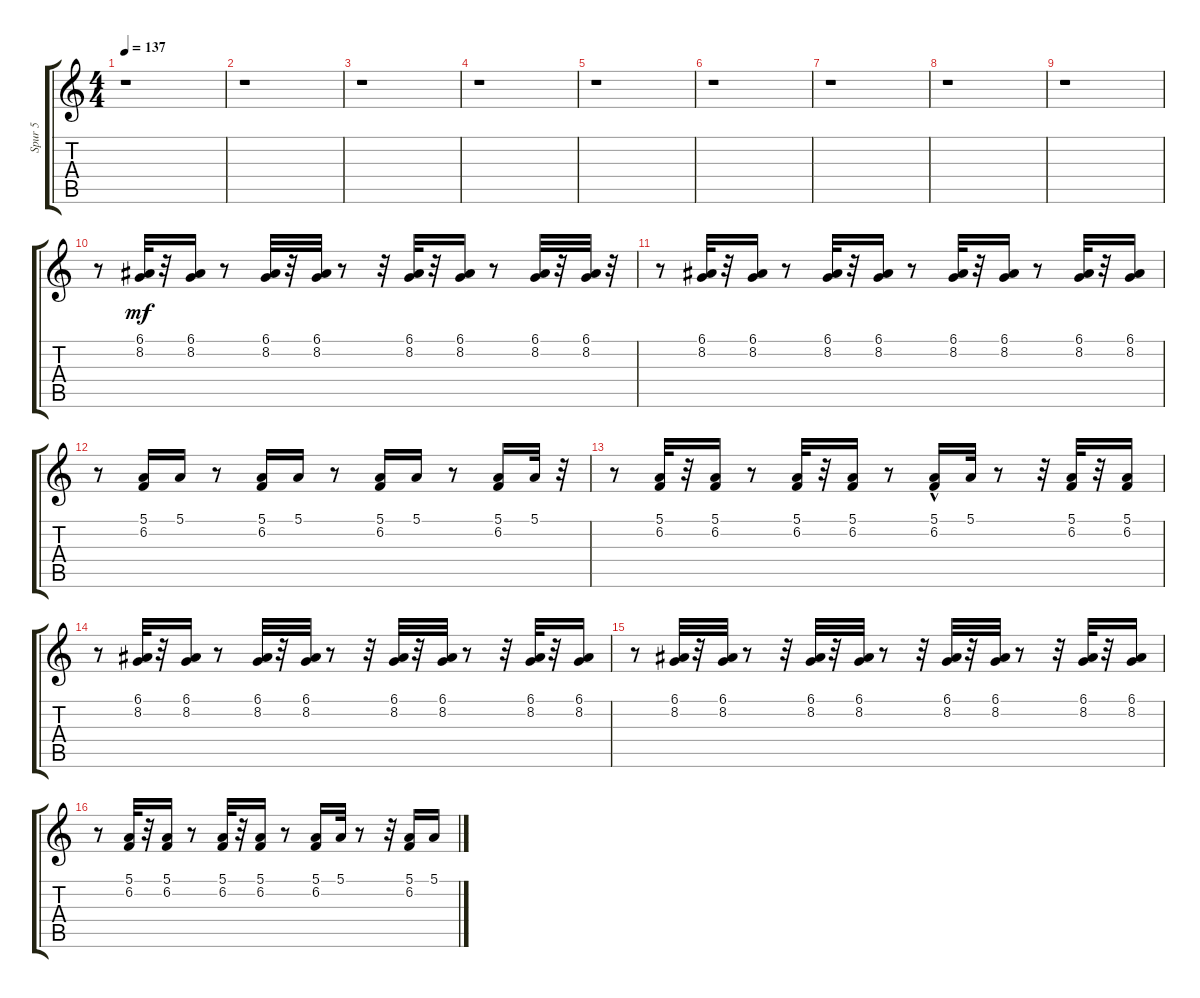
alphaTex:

\track ("Spur 5" "Spur 5") {instrument lead2sawtooth}
\staff {score tabs}
\tuning (E4 B3 G3 D3 A2 E2) {hide}
\ts (4 4)
\tempo 137
\clef g2
\ks c
r.1{dy mf} |
r.1 |
r.1 |
r.1 |
r.1 |
r.1 |
r.1 |
r.1 |
r.1 |
r.8 (6.1 8.2).32{volume 12 balance 8 instrument lead2sawtooth} r.32 (6.1 8.2).16 r.8 (6.1 8.2).32 r.32 (6.1 8.2).32 r.8 r.32 (6.1 8.2).32 r.32 (6.1 8.2).16 r.8 (6.1 8.2).32 r.32 (6.1 8.2).32 r.32 |
r.8 (6.1 8.2).32 r.32 (6.1 8.2).16 r.8 (6.1 8.2).32 r.32 (6.1 8.2).16 r.8 (6.1 8.2).32 r.32 (6.1 8.2).16 r.8 (6.1 8.2).32 r.32 (6.1 8.2).16 |
r.8 (5.1 6.2).16 5.1.16 r.8 (5.1 6.2).16 5.1.16 r.8 (5.1 6.2).16 5.1.16 r.8 (5.1 6.2).16 5.1.32 r.32 |
r.8 (5.1 6.2).32 r.32 (5.1 6.2).16 r.8 (5.1 6.2).32 r.32 (5.1 6.2).16 r.8 (5.1 6.2{hac}).16 5.1.32 r.8 r.32 (5.1 6.2).32 r.32 (5.1 6.2).16 |
r.8 (6.1 8.2).32 r.32 (6.1 8.2).16 r.8 (6.1 8.2).32 r.32 (6.1 8.2).32 r.8 r.32 (6.1 8.2).32 r.32 (6.1 8.2).32 r.8 r.32 (6.1 8.2).32 r.32 (6.1 8.2).16 |
r.8 (6.1 8.2).32 r.32 (6.1 8.2).32 r.8 r.32 (6.1 8.2).32 r.32 (6.1 8.2).32 r.8 r.32 (6.1 8.2).32 r.32 (6.1 8.2).32 r.8 r.32 (6.1 8.2).32 r.32 (6.1 8.2).16 |
r.8 (5.1 6.2).32 r.32 (5.1 6.2).16 r.8 (5.1 6.2).32 r.32 (5.1 6.2).16 r.8 (5.1 6.2).16 5.1.32 r.8 r.32 (5.1 6.2).16 5.1.16
